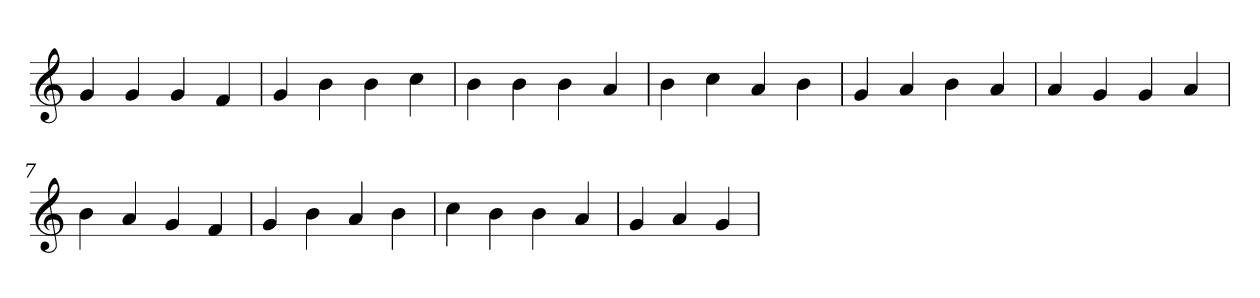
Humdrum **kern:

**kern
*part1
*staff1
*clefG2
=1
4g
4g
4g
4f
=2
4g
4b
4b
4cc
=3
4b
4b
4b
4a
=4
4b
4cc
4a
4b
=5
4g
4a
4b
4a
=6
4a
4g
4g
4a
=7
4b
4a
4g
4f
=8
4g
4b
4a
4b
=9
4cc
4b
4b
4a
=10
4g
4a
4g
=
*-
